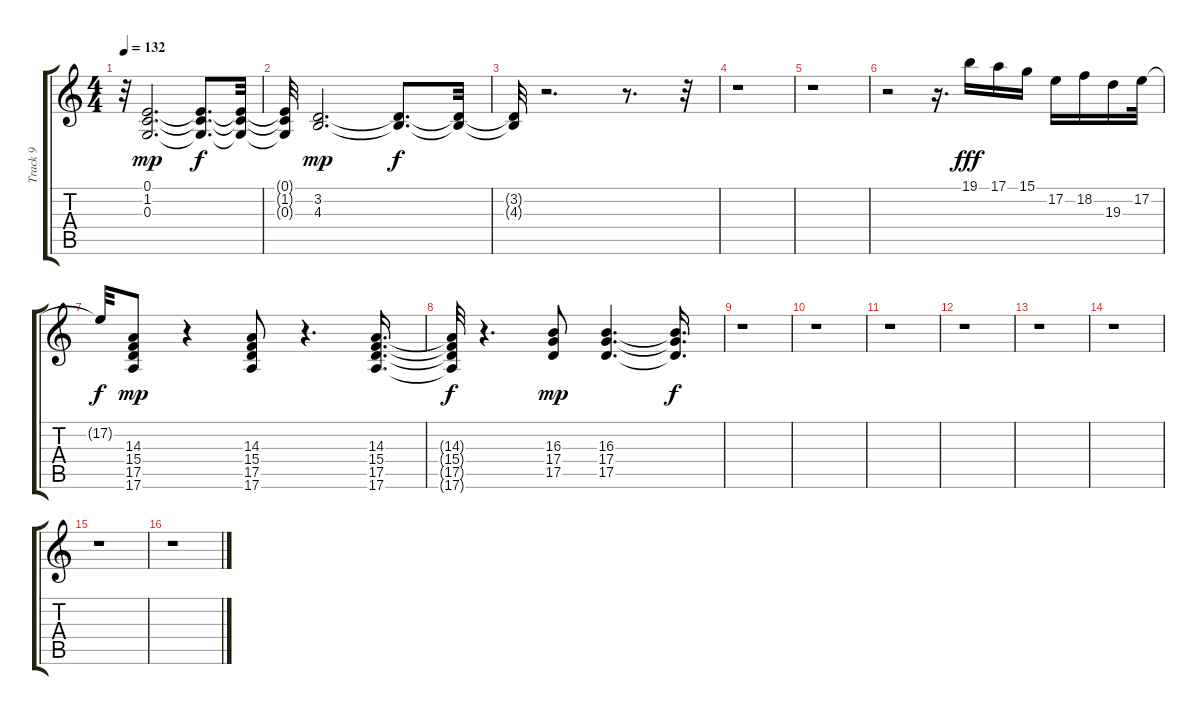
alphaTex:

\track ("Track 9" "Track 9") {instrument acousticgrandpiano}
\staff {score tabs}
\tuning (E4 B3 G3 D3 A2 E2) {hide}
\ts (4 4)
\tempo 132
\clef g2
\ks c
r.32{dy f} (0.1 1.2 0.3).2{d dy mp} (0.1{t} 1.2{t} 0.3{t}).8{d dy f} (0.1{t} 1.2{t} 0.3{t}).32 |
(0.1{t} 1.2{t} 0.3{t}).32 (3.2 4.3).2{d dy mp} (3.2{t} 4.3{t}).8{d dy f} (3.2{t} 4.3{t}).32 |
(3.2{t} 4.3{t}).32 r.2{d} r.8{d} r.32 |
r.1 |
r.1 |
r.2 r.16{d} 19.1.16{dy fff volume 15 instrument stringensemble2} 17.1.16 15.1.16 17.2.16 18.2.16 19.3.16 17.2.32 |
17.2{t}.32{dy f} (14.3 15.4 17.5 17.6).8{dy mp volume 15 instrument distortionguitar} r.4 (14.3 15.4 17.5 17.6).8 r.4{d} (14.3 15.4 17.5 17.6).16{d} |
(14.3{t} 15.4{t} 17.5{t} 17.6{t}).32{dy f} r.4{d} (16.3 17.4 17.5).8{dy mp} (16.3 17.4 17.5).4{d} (16.3{t} 17.4{t} 17.5{t}).16{d dy f} |
r.1 |
r.1 |
r.1 |
r.1 |
r.1 |
r.1 |
r.1 |
r.1
